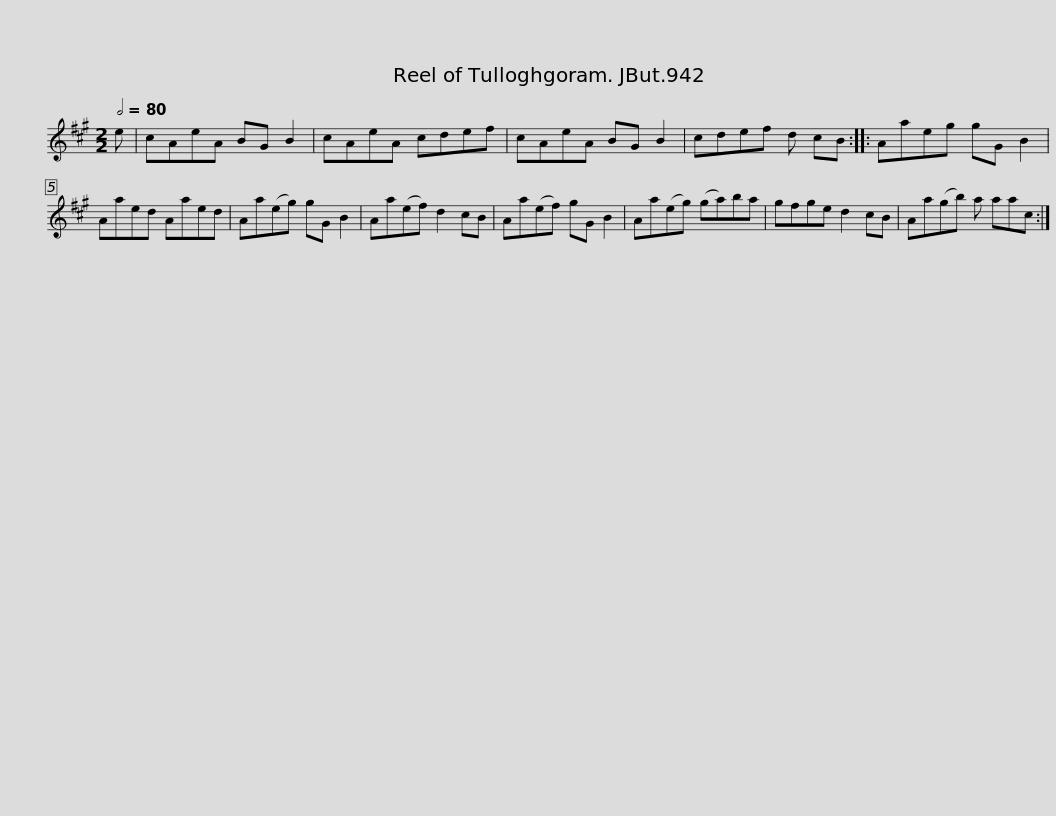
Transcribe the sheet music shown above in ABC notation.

X:1
L:1/8
Q:1/2=80
M:2/2
I:linebreak $
K:A
V:1 treble
V:1
 e | cAeA BG B2 | cAeA cdef | cAeA BG B2 | cdef d cB :: %5
 Aaeg gG B2 |$ Aaed Aaed | Aa(eg) gG B2 | Aa(ef) d2 cB | Aa(ef) gG B2 | %10
 Aa(eg) (ga)ba | gfge d2 cB |$ Aa(gb) a aac :| %13
